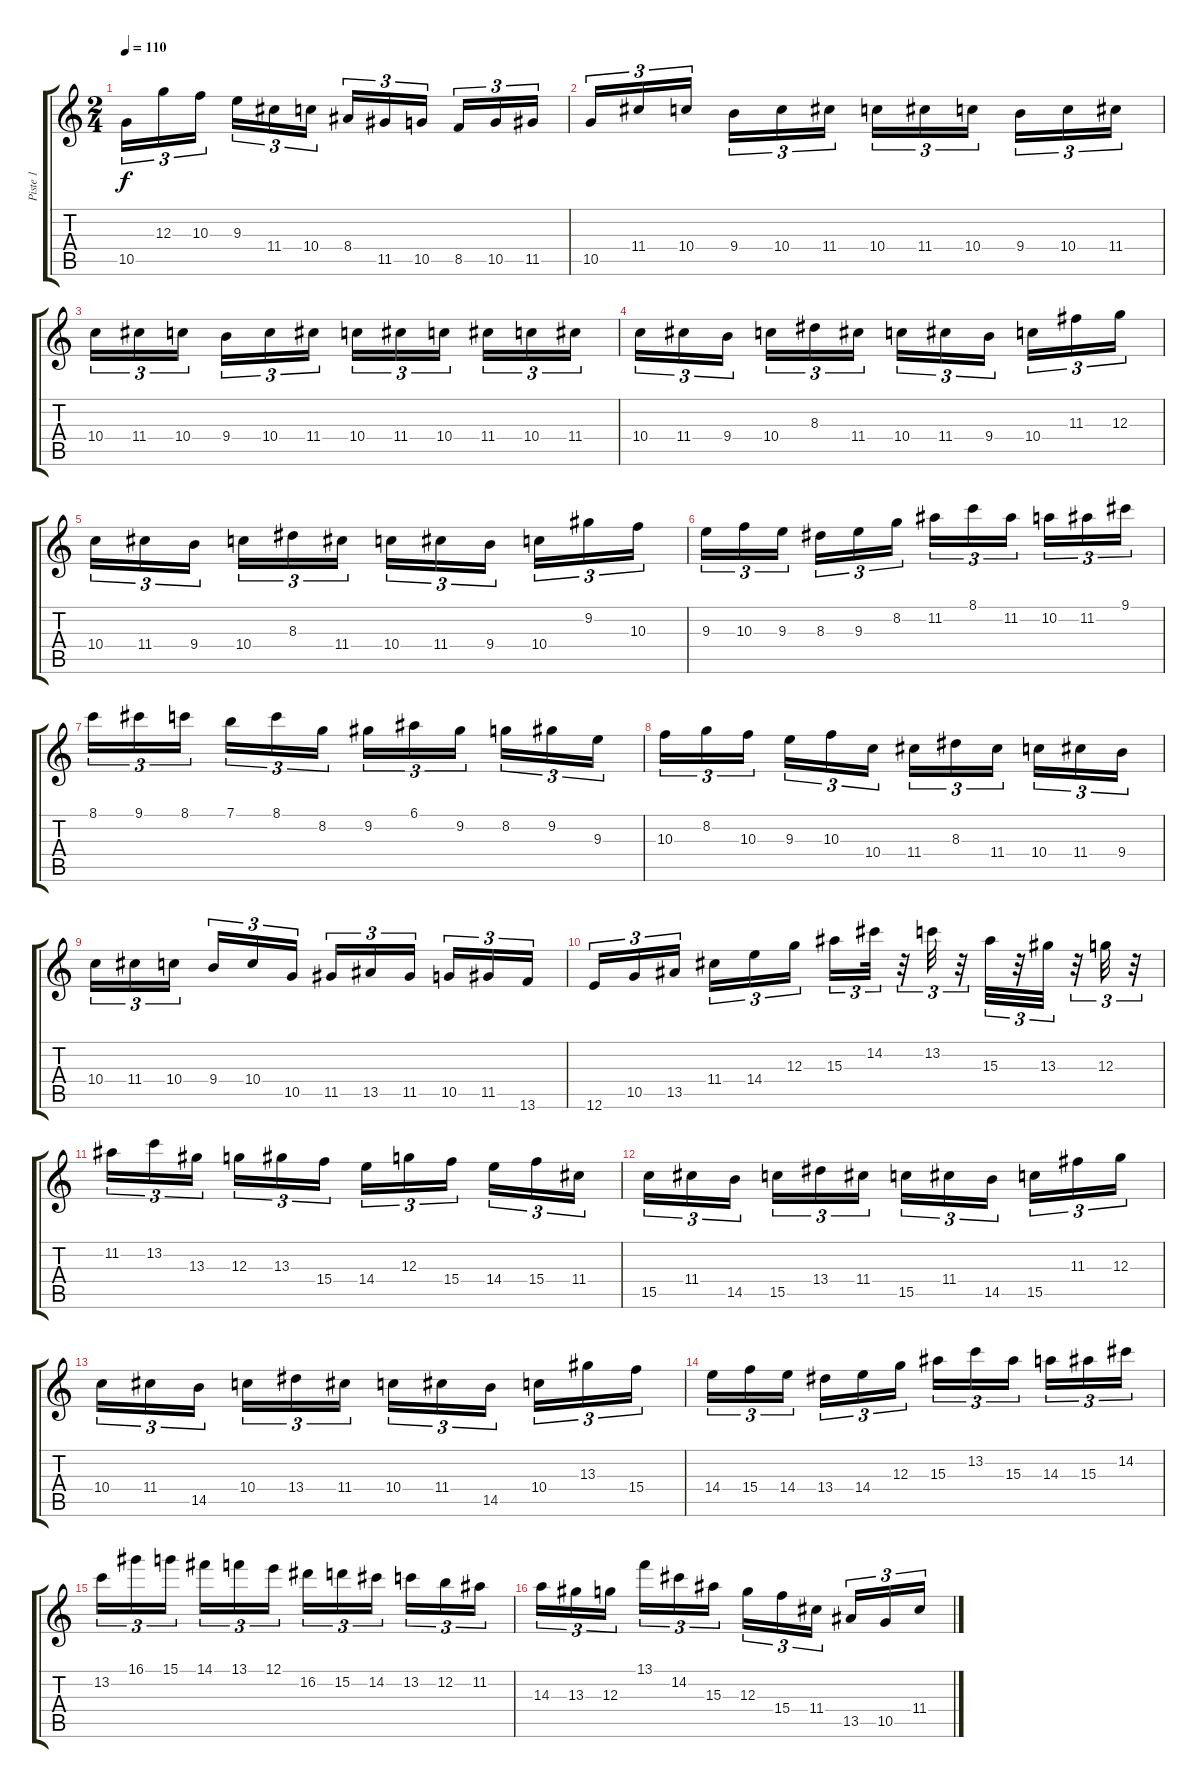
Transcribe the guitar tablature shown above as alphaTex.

\track ("Piste 1" "Piste 1") {instrument acousticguitarnylon}
\staff {score tabs}
\tuning (E4 B3 G3 D3 A2 E2) {hide}
\ts (2 4)
\tempo 110
\clef g2
\ks c
10.5.16{tu (3 2) dy f} 12.3.16{tu (3 2)} 10.3.16{tu (3 2)} 9.3.16{tu (3 2)} 11.4.16{tu (3 2)} 10.4.16{tu (3 2)} 8.4.16{tu (3 2)} 11.5.16{tu (3 2)} 10.5.16{tu (3 2)} 8.5.16{tu (3 2)} 10.5.16{tu (3 2)} 11.5.16{tu (3 2)} |
10.5.16{tu (3 2)} 11.4.16{tu (3 2)} 10.4.16{tu (3 2)} 9.4.16{tu (3 2)} 10.4.16{tu (3 2)} 11.4.16{tu (3 2)} 10.4.16{tu (3 2)} 11.4.16{tu (3 2)} 10.4.16{tu (3 2)} 9.4.16{tu (3 2)} 10.4.16{tu (3 2)} 11.4.16{tu (3 2)} |
10.4.16{tu (3 2)} 11.4.16{tu (3 2)} 10.4.16{tu (3 2)} 9.4.16{tu (3 2)} 10.4.16{tu (3 2)} 11.4.16{tu (3 2)} 10.4.16{tu (3 2)} 11.4.16{tu (3 2)} 10.4.16{tu (3 2)} 11.4.16{tu (3 2)} 10.4.16{tu (3 2)} 11.4.16{tu (3 2)} |
10.4.16{tu (3 2)} 11.4.16{tu (3 2)} 9.4.16{tu (3 2)} 10.4.16{tu (3 2)} 8.3.16{tu (3 2)} 11.4.16{tu (3 2)} 10.4.16{tu (3 2)} 11.4.16{tu (3 2)} 9.4.16{tu (3 2)} 10.4.16{tu (3 2)} 11.3.16{tu (3 2)} 12.3.16{tu (3 2)} |
10.4.16{tu (3 2)} 11.4.16{tu (3 2)} 9.4.16{tu (3 2)} 10.4.16{tu (3 2)} 8.3.16{tu (3 2)} 11.4.16{tu (3 2)} 10.4.16{tu (3 2)} 11.4.16{tu (3 2)} 9.4.16{tu (3 2)} 10.4.16{tu (3 2)} 9.2.16{tu (3 2)} 10.3.16{tu (3 2)} |
9.3.16{tu (3 2)} 10.3.16{tu (3 2)} 9.3.16{tu (3 2)} 8.3.16{tu (3 2)} 9.3.16{tu (3 2)} 8.2.16{tu (3 2)} 11.2.16{tu (3 2)} 8.1.16{tu (3 2)} 11.2.16{tu (3 2)} 10.2.16{tu (3 2)} 11.2.16{tu (3 2)} 9.1.16{tu (3 2)} |
8.1.16{tu (3 2)} 9.1.16{tu (3 2)} 8.1.16{tu (3 2)} 7.1.16{tu (3 2)} 8.1.16{tu (3 2)} 8.2.16{tu (3 2)} 9.2.16{tu (3 2)} 6.1.16{tu (3 2)} 9.2.16{tu (3 2)} 8.2.16{tu (3 2)} 9.2.16{tu (3 2)} 9.3.16{tu (3 2)} |
10.3.16{tu (3 2)} 8.2.16{tu (3 2)} 10.3.16{tu (3 2)} 9.3.16{tu (3 2)} 10.3.16{tu (3 2)} 10.4.16{tu (3 2)} 11.4.16{tu (3 2)} 8.3.16{tu (3 2)} 11.4.16{tu (3 2)} 10.4.16{tu (3 2)} 11.4.16{tu (3 2)} 9.4.16{tu (3 2)} |
10.4.16{tu (3 2)} 11.4.16{tu (3 2)} 10.4.16{tu (3 2)} 9.4.16{tu (3 2)} 10.4.16{tu (3 2)} 10.5.16{tu (3 2)} 11.5.16{tu (3 2)} 13.5.16{tu (3 2)} 11.5.16{tu (3 2)} 10.5.16{tu (3 2)} 11.5.16{tu (3 2)} 13.6.16{tu (3 2)} |
12.6.16{tu (3 2)} 10.5.16{tu (3 2)} 13.5.16{tu (3 2)} 11.4.16{tu (3 2)} 14.4.16{tu (3 2)} 12.3.16{tu (3 2)} 15.3.16{tu (3 2)} 14.2.32{tu (3 2)} r.32{tu (3 2)} 13.2.32{tu (3 2)} r.32{tu (3 2)} 15.3.32{tu (3 2)} r.32{tu (3 2)} 13.3.32{tu (3 2)} r.32{tu (3 2)} 12.3.32{tu (3 2)} r.32{tu (3 2)} |
11.2.16{tu (3 2)} 13.2.16{tu (3 2)} 13.3.16{tu (3 2)} 12.3.16{tu (3 2)} 13.3.16{tu (3 2)} 15.4.16{tu (3 2)} 14.4.16{tu (3 2)} 12.3.16{tu (3 2)} 15.4.16{tu (3 2)} 14.4.16{tu (3 2)} 15.4.16{tu (3 2)} 11.4.16{tu (3 2)} |
15.5.16{tu (3 2)} 11.4.16{tu (3 2)} 14.5.16{tu (3 2)} 15.5.16{tu (3 2)} 13.4.16{tu (3 2)} 11.4.16{tu (3 2)} 15.5.16{tu (3 2)} 11.4.16{tu (3 2)} 14.5.16{tu (3 2)} 15.5.16{tu (3 2)} 11.3.16{tu (3 2)} 12.3.16{tu (3 2)} |
10.4.16{tu (3 2)} 11.4.16{tu (3 2)} 14.5.16{tu (3 2)} 10.4.16{tu (3 2)} 13.4.16{tu (3 2)} 11.4.16{tu (3 2)} 10.4.16{tu (3 2)} 11.4.16{tu (3 2)} 14.5.16{tu (3 2)} 10.4.16{tu (3 2)} 13.3.16{tu (3 2)} 15.4.16{tu (3 2)} |
14.4.16{tu (3 2)} 15.4.16{tu (3 2)} 14.4.16{tu (3 2)} 13.4.16{tu (3 2)} 14.4.16{tu (3 2)} 12.3.16{tu (3 2)} 15.3.16{tu (3 2)} 13.2.16{tu (3 2)} 15.3.16{tu (3 2)} 14.3.16{tu (3 2)} 15.3.16{tu (3 2)} 14.2.16{tu (3 2)} |
13.2.16{tu (3 2)} 16.1.16{tu (3 2)} 15.1.16{tu (3 2)} 14.1.16{tu (3 2)} 13.1.16{tu (3 2)} 12.1.16{tu (3 2)} 16.2.16{tu (3 2)} 15.2.16{tu (3 2)} 14.2.16{tu (3 2)} 13.2.16{tu (3 2)} 12.2.16{tu (3 2)} 11.2.16{tu (3 2)} |
14.3.16{tu (3 2)} 13.3.16{tu (3 2)} 12.3.16{tu (3 2)} 13.1.16{tu (3 2)} 14.2.16{tu (3 2)} 15.3.16{tu (3 2)} 12.3.16{tu (3 2)} 15.4.16{tu (3 2)} 11.4.16{tu (3 2)} 13.5.16{tu (3 2)} 10.5.16{tu (3 2)} 11.4.16{tu (3 2)}
